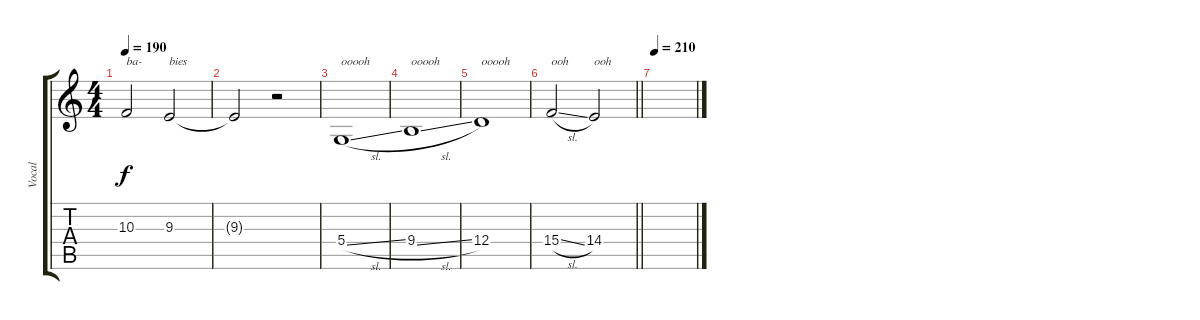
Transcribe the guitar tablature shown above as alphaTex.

\track ("Vocal" "Vocal") {instrument clarinet}
\staff {score tabs}
\tuning (E4 B3 G3 D3 A2 E2) {hide}
\ts (4 4)
\tempo 190
\clef g2
\ks c
10.3.2{txt "ba-" dy f} 9.3.2{txt "bies"} |
9.3{t}.2 r.2 |
5.4{sl}.1{txt "ooooh"} |
9.4{sl}.1{txt "ooooh"} |
12.4.1{txt "ooooh"} |
\barLineRight lightlight
15.4{sl}.2{txt "ooh"} 14.4.2{txt "ooh"} |
\tempo 210
